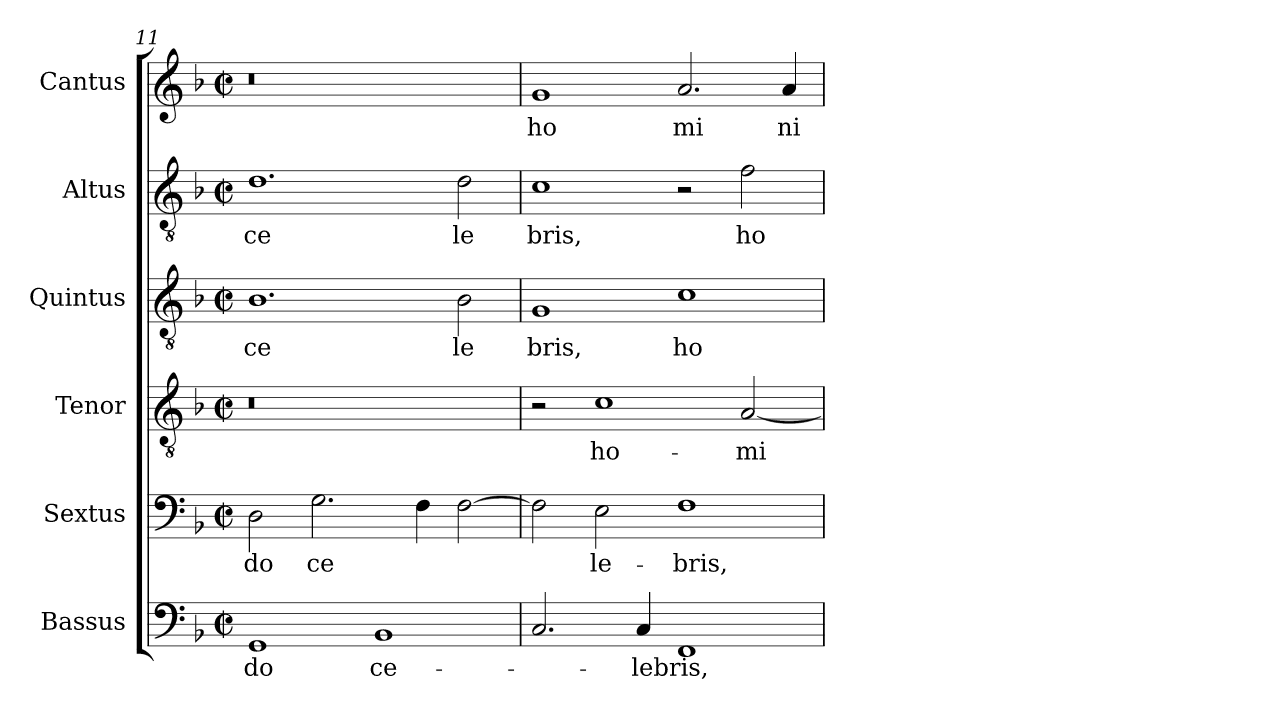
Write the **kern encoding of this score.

**kern	**text	**kern	**text	**kern	**text	**kern	**text	**kern	**text	**kern	**text
*part6	*part6	*part5	*part5	*part4	*part4	*part3	*part3	*part2	*part2	*part1	*part1
*staff6	*staff6	*staff5	*staff5	*staff4	*staff4	*staff3	*staff3	*staff2	*staff2	*staff1	*staff1
*I"Bassus	*	*I"Sextus	*	*I"Tenor	*	*I"Quintus	*	*I"Altus	*	*I"Cantus	*
*clefF4	*	*clefF4	*	*clefGv2	*	*clefGv2	*	*clefGv2	*	*clefG2	*
*k[b-]	*	*k[b-]	*	*k[b-]	*	*k[b-]	*	*k[b-]	*	*k[b-]	*
*F:	*	*F:	*	*F:	*	*F:	*	*F:	*	*F:	*
*M2/2	*	*M2/2	*	*M2/2	*	*M2/2	*	*M2/2	*	*M2/2	*
*met(c|)	*	*met(c|)	*	*met(c|)	*	*met(c|)	*	*met(c|)	*	*met(c|)	*
=11	=11	=11	=11	=11	=11	=11	=11	=11	=11	=11	=11
!	!LO:LY:b:cj	!	!LO:LY:b:cj	!	!	!	!LO:LY:b:cj	!	!LO:LY:b:cj	!	!
1GG	-do	2D\	do	0r	.	1.B-	ce	1.d	ce	0r	.
!	!	!	!LO:LY:b:cj	!	!	!	!	!	!	!	!
.	.	2.G\	ce	.	.	.	.	.	.	.	.
!	!LO:LY:b:cj	!	!	!	!	!	!	!	!	!	!
1BB-	ce-	.	.	.	.	.	.	.	.	.	.
.	.	4F\	.	.	.	.	.	.	.	.	.
!	!	!	!	!	!	!	!LO:LY:b:cj	!	!LO:LY:b:cj	!	!
.	.	[>2F\	.	.	.	2B-\	le	2d\	le	.	.
!!LO:LB:g=z
=12	=12	=12	=12	=12	=12	=12	=12	=12	=12	=12	=12
!	!	!	!	!	!	!	!LO:LY:b:cj	!	!LO:LY:b:cj	!	!LO:LY:b:cj
2.C/	.	2F\]	.	2r	.	1G	bris,	1c	bris,	1g	ho
!	!	!	!LO:LY:b:cj	!	!LO:LY:b:cj	!	!	!	!	!	!
.	.	2E\	le-	1c	ho-	.	.	.	.	.	.
!	!LO:LY:b	!	!	!	!	!	!	!	!	!	!
4C/	-lebris,	.	.	.	.	.	.	.	.	.	.
!	!	!	!LO:LY:b:cj	!	!	!	!LO:LY:b:cj	!	!	!	!LO:LY:b:cj
1FF	.	1F	-bris,	.	.	1c	ho	2r	.	2.a/	mi
!	!	!	!	!	!LO:LY:b	!	!	!	!LO:LY:b:cj	!	!
.	.	.	.	[<2A/	-mi-	.	.	2f\	ho-	.	.
!	!	!	!	!	!	!	!	!	!	!	!LO:LY:b:cj
.	.	.	.	.	.	.	.	.	.	4a/	ni
=	=	=	=	=	=	=	=	=	=	=	=
*-	*-	*-	*-	*-	*-	*-	*-	*-	*-	*-	*-
